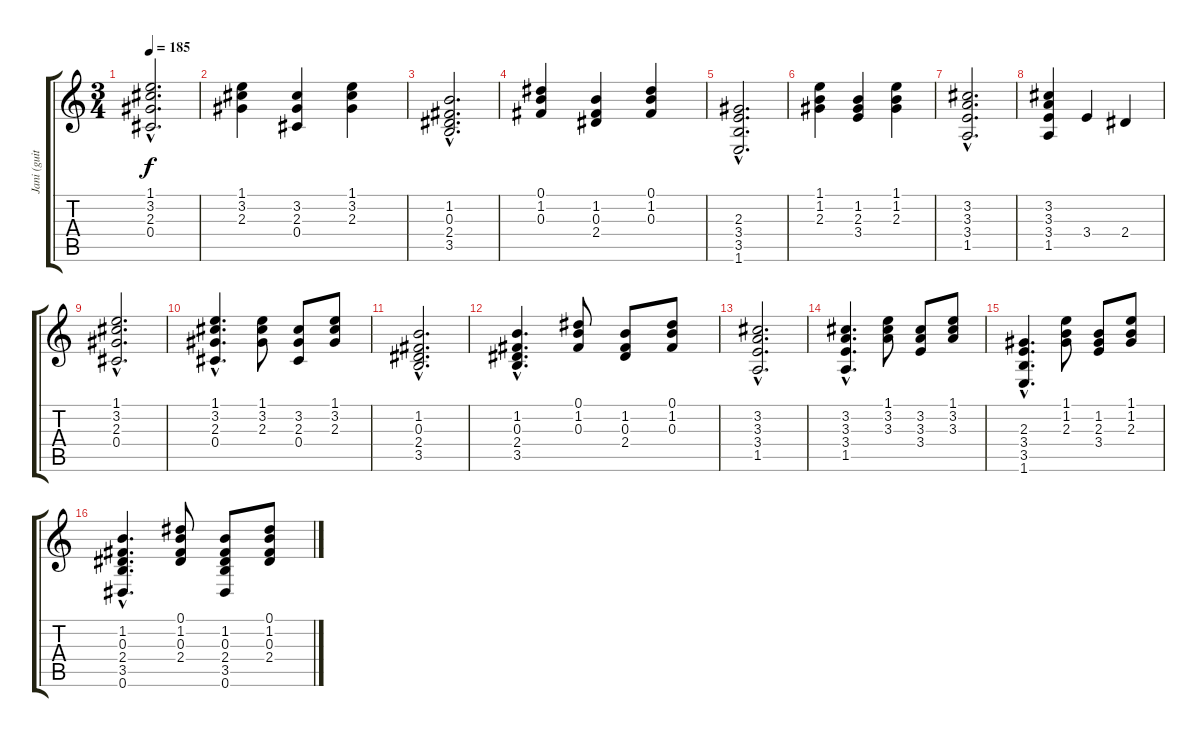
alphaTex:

\track ("Jani (guitar)" "Jani (guit") {instrument acousticguitarnylon}
\staff {score tabs}
\tuning (Eb4 Bb3 Gb3 Db3 Ab2 Eb2) {hide}
\ts (3 4)
\tempo 185
\clef g2
\ks c
(1.1{hac} 3.2{hac} 2.3{hac} 0.4{hac}).2{d dy f} |
(1.1 3.2 2.3).4 (3.2 2.3 0.4).4 (1.1 3.2 2.3).4 |
(1.2{hac} 0.3{hac} 2.4{hac} 3.5{hac}).2{d} |
(0.1 1.2 0.3).4 (1.2 0.3 2.4).4 (0.1 1.2 0.3).4 |
(2.3{hac} 3.4{hac} 3.5{hac} 1.6{hac}).2{d} |
(1.1 1.2 2.3).4 (1.2 2.3 3.4).4 (1.1 1.2 2.3).4 |
(3.2{hac} 3.3{hac} 3.4{hac} 1.5{hac}).2{d} |
(3.2 3.3 3.4 1.5).4 3.4.4 2.4.4 |
(1.1{hac} 3.2{hac} 2.3{hac} 0.4{hac}).2{d} |
(1.1{hac} 3.2{hac} 2.3{hac} 0.4{hac}).4{d} (1.1 3.2 2.3).8 (3.2 2.3 0.4).8 (1.1 3.2 2.3).8 |
(1.2{hac} 0.3{hac} 2.4{hac} 3.5{hac}).2{d} |
(1.2{hac} 0.3{hac} 2.4{hac} 3.5{hac}).4{d} (0.1 1.2 0.3).8 (1.2 0.3 2.4).8 (0.1 1.2 0.3).8 |
(3.2{hac} 3.3{hac} 3.4{hac} 1.5{hac}).2{d} |
(3.2{hac} 3.3{hac} 3.4{hac} 1.5{hac}).4{d} (1.1 3.2 3.3).8 (3.2 3.3 3.4).8 (1.1 3.2 3.3).8 |
(2.3{hac} 3.4{hac} 3.5{hac} 1.6{hac}).4{d} (1.1 1.2 2.3).8 (1.2 2.3 3.4).8 (1.1 1.2 2.3).8 |
(1.2{hac} 0.3{hac} 2.4{hac} 3.5{hac} 0.6{hac}).4{d} (0.1 1.2 0.3 2.4).8 (1.2 0.3 2.4 3.5 0.6).8 (0.1 1.2 0.3 2.4).8
